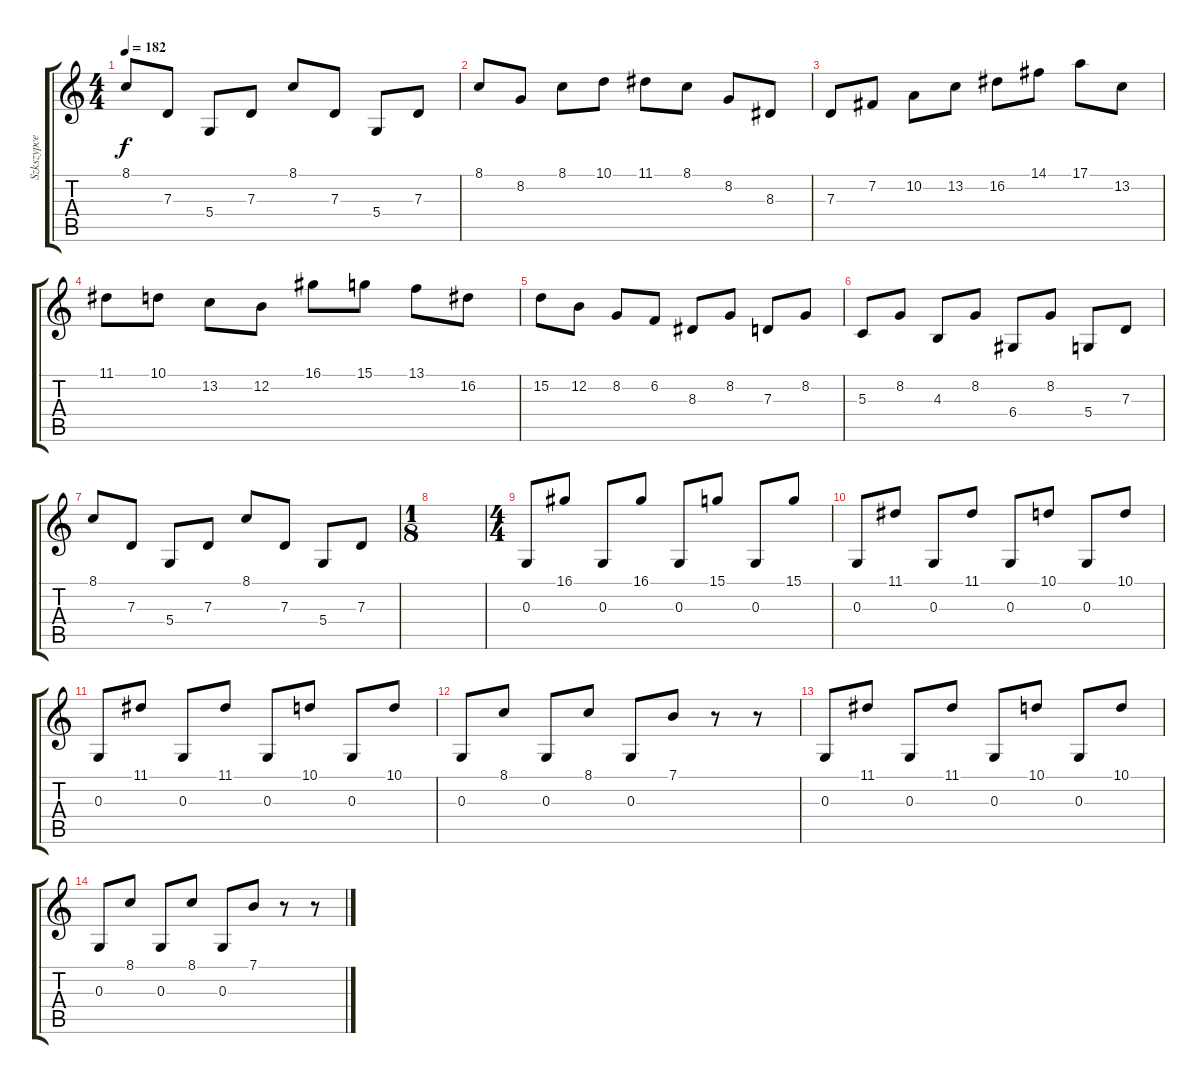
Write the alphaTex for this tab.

\track ("Szkszypce" "Szkszypce") {instrument violin}
\staff {score tabs}
\tuning (E4 B3 G3 D3 A2 E2) {hide}
\ts (4 4)
\tempo 182
\clef g2
\ks c
8.1.8{dy f} 7.3.8 5.4.8 7.3.8 8.1.8 7.3.8 5.4.8 7.3.8 |
8.1.8 8.2.8 8.1.8 10.1.8 11.1.8 8.1.8 8.2.8 8.3.8 |
7.3.8 7.2.8 10.2.8 13.2.8 16.2.8 14.1.8 17.1.8 13.2.8 |
11.1.8 10.1.8 13.2.8 12.2.8 16.1.8 15.1.8 13.1.8 16.2.8 |
15.2.8 12.2.8 8.2.8 6.2.8 8.3.8 8.2.8 7.3.8 8.2.8 |
5.3.8 8.2.8 4.3.8 8.2.8 6.4.8 8.2.8 5.4.8 7.3.8 |
8.1.8 7.3.8 5.4.8 7.3.8 8.1.8 7.3.8 5.4.8 7.3.8 |
\ts (1 8)
|
\ts (4 4)
0.3.8 16.1.8 0.3.8 16.1.8 0.3.8 15.1.8 0.3.8 15.1.8 |
0.3.8 11.1.8 0.3.8 11.1.8 0.3.8 10.1.8 0.3.8 10.1.8 |
0.3.8 11.1.8 0.3.8 11.1.8 0.3.8 10.1.8 0.3.8 10.1.8 |
0.3.8 8.1.8 0.3.8 8.1.8 0.3.8 7.1.8 r.8 r.8 |
0.3.8 11.1.8 0.3.8 11.1.8 0.3.8 10.1.8 0.3.8 10.1.8 |
0.3.8 8.1.8 0.3.8 8.1.8 0.3.8 7.1.8 r.8 r.8
